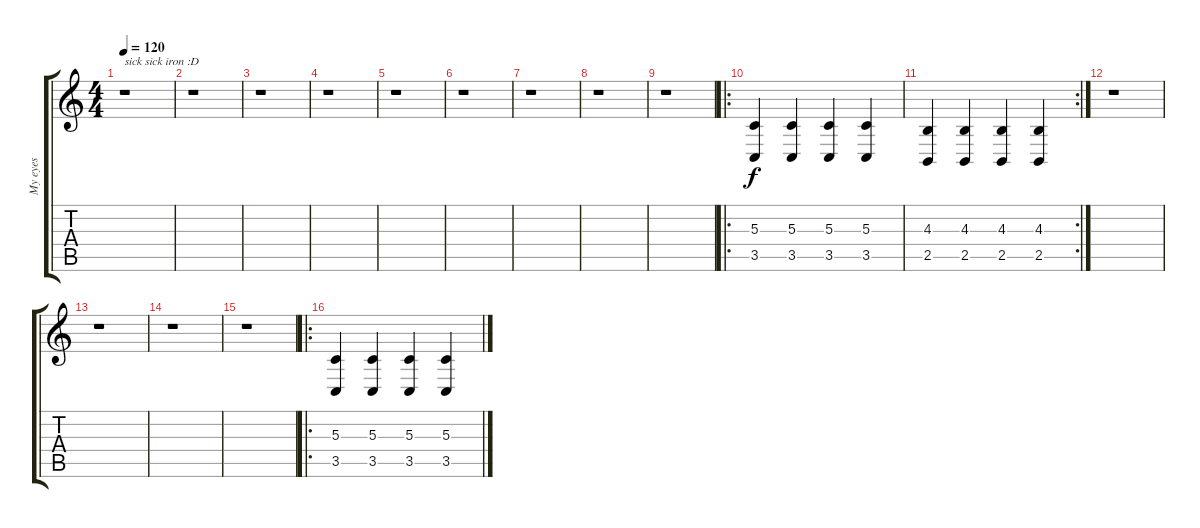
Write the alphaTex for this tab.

\track ("My eyes" "My eyes") {instrument tubularbells}
\staff {score tabs}
\tuning (E4 B3 G3 D3 A2 E2) {hide}
\ts (4 4)
\tempo 120
\clef g2
\ks c
r.1{txt "sick sick iron :D" dy f instrument tubularbells} |
r.1 |
r.1 |
r.1 |
r.1 |
r.1 |
r.1 |
r.1 |
r.1 |
\ro
(5.3 3.5).4 (5.3 3.5).4 (5.3 3.5).4 (5.3 3.5).4 |
\rc 2
(4.3 2.5).4 (4.3 2.5).4 (4.3 2.5).4 (4.3 2.5).4 |
r.1 |
r.1 |
r.1 |
r.1 |
\ro
(5.3 3.5).4 (5.3 3.5).4 (5.3 3.5).4 (5.3 3.5).4
